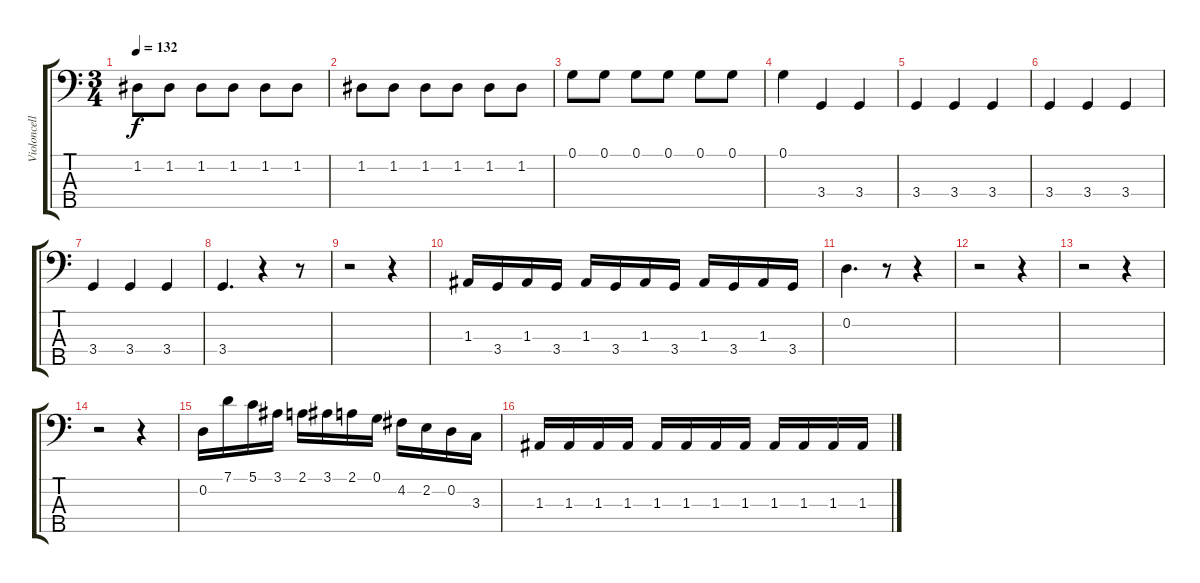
\track ("Violoncelli" "Violoncell") {instrument electricbasspick}
\staff {score tabs}
\tuning (G2 D2 A1 E1 B0) {hide}
\ts (3 4)
\tempo 132
\clef f4
\ks c
1.2.8{dy f} 1.2.8 1.2.8 1.2.8 1.2.8 1.2.8 |
1.2.8 1.2.8 1.2.8 1.2.8 1.2.8 1.2.8 |
0.1.8 0.1.8 0.1.8 0.1.8 0.1.8 0.1.8 |
0.1.4 3.4.4 3.4.4 |
3.4.4 3.4.4 3.4.4 |
3.4.4 3.4.4 3.4.4 |
3.4.4 3.4.4 3.4.4 |
3.4.4{d} r.4 r.8 |
r.2 r.4 |
1.3.16 3.4.16 1.3.16 3.4.16 1.3.16 3.4.16 1.3.16 3.4.16 1.3.16 3.4.16 1.3.16 3.4.16 |
0.2.4{d} r.8 r.4 |
r.2 r.4 |
r.2 r.4 |
r.2 r.4 |
0.2.16 7.1.16 5.1.16 3.1.16 2.1.16 3.1.16 2.1.16 0.1.16 4.2.16 2.2.16 0.2.16 3.3.16 |
1.3.16 1.3.16 1.3.16 1.3.16 1.3.16 1.3.16 1.3.16 1.3.16 1.3.16 1.3.16 1.3.16 1.3.16
